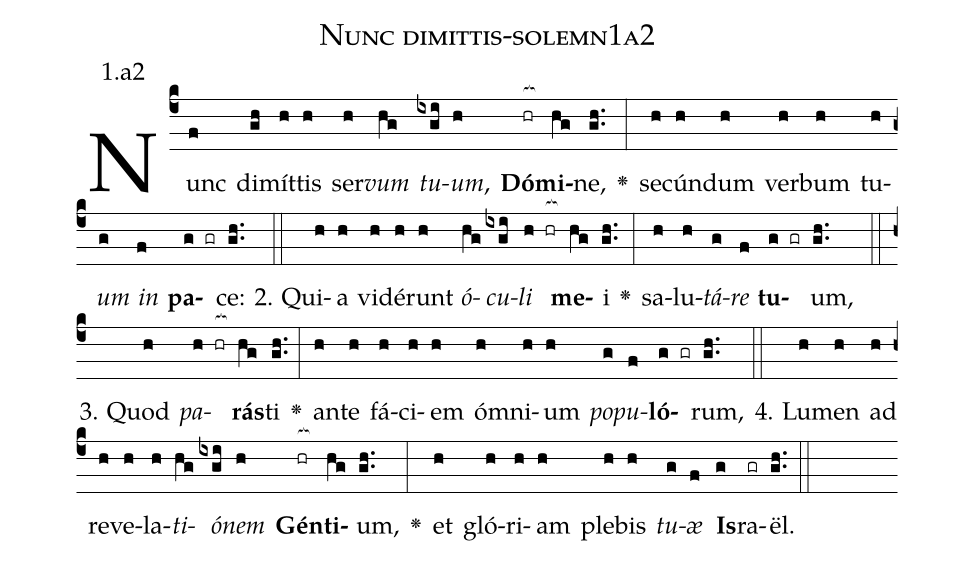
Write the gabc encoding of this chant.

name: Nunc dimittis-solemn1a2;
annotation: 1.a2;
%%
(c4)Nunc(f) di(gh)mít(h)tis(h) ser(h)<i>vum</i>(hg) <i>tu</i>(ixgi)<i>um</i>,(h) <b>Dó</b>(hr[ocb:1{])<b>mi</b>(hg[ocb:0}])ne,(gh..) <v>\greheightstar</v>(:) se(h)cún(h)dum(h) ver(h)bum(h) tu(h)<i>um</i>(g) <i>in</i>(f) <b>pa</b>(g gr)ce:(gh..) (::)
2. Qui(h)a(h) vi(h)dé(h)runt(h) <i>ó</i>(hg)<i>cu</i>(ixgi)<i>li</i>(h hr[ocb:1{]) <b>me</b>(hg[ocb:0}])i(gh..) <v>\greheightstar</v>(:) sa(h)lu(h)<i>tá</i>(g)<i>re</i>(f) <b>tu</b>(g gr)um,(gh..) (::)
3. Quod(h) <i>pa</i>(h hr[ocb:1{])<b>rás</b>(hg[ocb:0}])ti(gh..) <v>\greheightstar</v>(:) an(h)te(h) fá(h)ci(h)em(h) óm(h)ni(h)um(h) <i>po</i>(g)<i>pu</i>(f)<b>ló</b>(g gr)rum,(gh..) (::)
4. Lu(h)men(h) ad(h) re(h)ve(h)la(h)<i>ti</i>(hg)<i>ó</i>(ixgi)<i>nem</i>(h) <b>Gén</b>(hr[ocb:1{])<b>ti</b>(hg[ocb:0}])um,(gh..) <v>\greheightstar</v>(:) et(h) gló(h)ri(h)am(h) ple(h)bis(h) <i>tu</i>(g)<i>æ</i>(f) <b>Is</b>(g)ra(gr)ël.(gh..) (::)
